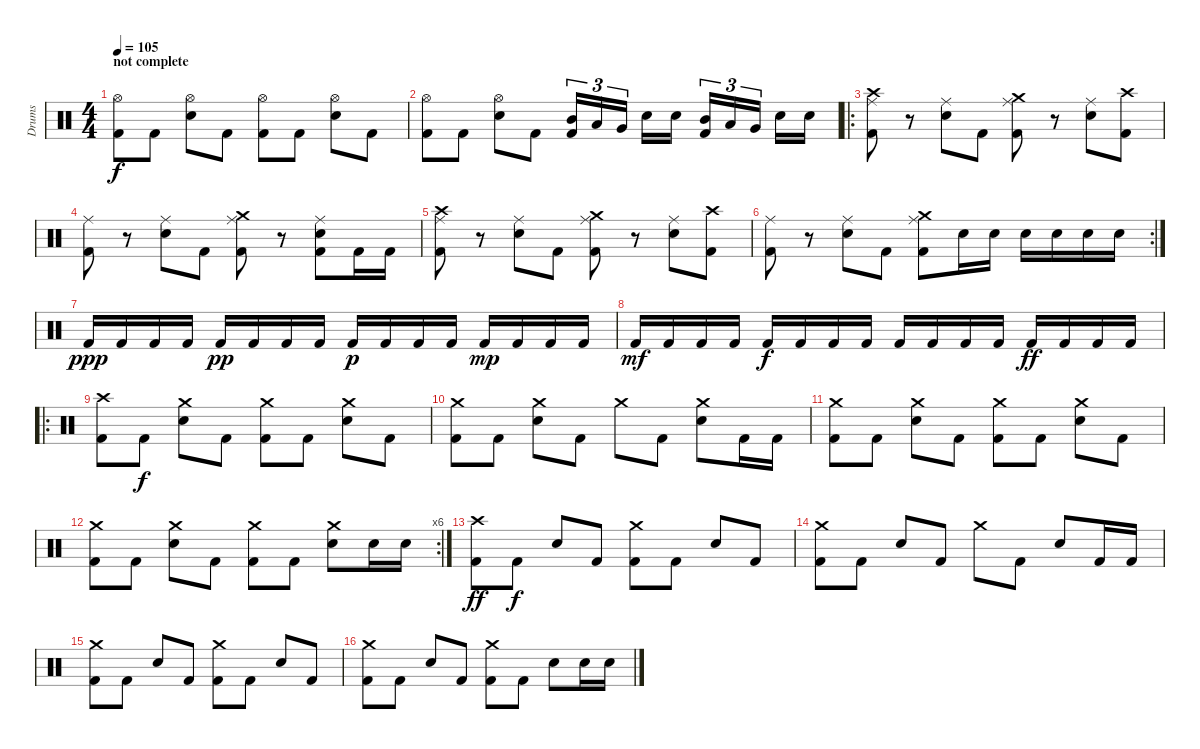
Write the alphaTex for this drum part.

\track ("Drums" "Drums") {instrument percussion}
\staff {score}
\articulation defaults
\ts (4 4)
\section ("" "not complete")
\tempo 105
\clef neutral
\ks c
("Hi-Hat (open)" "Kick (hit) 2").8{dy f} "Kick (hit) 2".8 ("Hi-Hat (open)" "Snare (hit) 2").8 "Kick (hit) 2".8 ("Hi-Hat (open)" "Kick (hit) 2").8 "Kick (hit) 2".8 ("Hi-Hat (open)" "Snare (hit) 2").8 "Kick (hit) 2".8 |
("Hi-Hat (open)" "Kick (hit) 2").8 "Kick (hit) 2".8 ("Hi-Hat (open)" "Snare (hit) 2").8 "Kick (hit) 2".8 ("Mid Tom (hit)" "Kick (hit) 2").16{tu (3 2)} "Low Tom (hit)".16{tu (3 2)} "Very Low Tom (hit)".16{tu (3 2)} "Snare (hit) 2".16 "Snare (hit) 2".16 ("Mid Tom (hit)" "Kick (hit) 2").16{tu (3 2)} "Low Tom (hit)".16{tu (3 2)} "Very Low Tom (hit)".16{tu (3 2)} "Snare (hit) 2".16 "Snare (hit) 2".16 |
\ro
("Crash high (hit)" "Ride (middle)" "Kick (hit) 2").8 r.8 ("Ride (middle)" "Snare (hit) 2").8 "Kick (hit) 2".8 ("Crash medium (hit)" "Ride (middle)" "Kick (hit) 2").8 r.8 ("Ride (middle)" "Snare (hit) 2").8 ("Crash high (hit)" "Kick (hit) 2").8 |
("Ride (middle)" "Kick (hit) 2").8 r.8 ("Ride (middle)" "Snare (hit) 2").8 "Kick (hit) 2".8 ("Crash medium (hit)" "Ride (middle)" "Kick (hit) 2").8 r.8 ("Ride (middle)" "Snare (hit) 2" "Kick (hit) 2").8 "Kick (hit) 2".16 "Kick (hit) 2".16 |
("Crash high (hit)" "Ride (middle)" "Kick (hit) 2").8 r.8 ("Ride (middle)" "Snare (hit) 2").8 "Kick (hit) 2".8 ("Crash medium (hit)" "Ride (middle)" "Kick (hit) 2").8 r.8 ("Ride (middle)" "Snare (hit) 2").8 ("Crash high (hit)" "Kick (hit) 2").8 |
\rc 2
("Ride (middle)" "Kick (hit) 2").8 r.8 ("Ride (middle)" "Snare (hit) 2").8 "Kick (hit) 2".8 ("Crash medium (hit)" "Ride (middle)" "Kick (hit) 2").8 "Snare (hit) 2".16 "Snare (hit) 2".16 "Snare (hit) 2".16 "Snare (hit) 2".16 "Snare (hit) 2".16 "Snare (hit) 2".16 |
"Kick (hit) 2".16{dy ppp} "Kick (hit) 2".16 "Kick (hit) 2".16 "Kick (hit) 2".16 "Kick (hit) 2".16{dy pp} "Kick (hit) 2".16 "Kick (hit) 2".16 "Kick (hit) 2".16 "Kick (hit) 2".16{dy p} "Kick (hit) 2".16 "Kick (hit) 2".16 "Kick (hit) 2".16 "Kick (hit) 2".16{dy mp} "Kick (hit) 2".16 "Kick (hit) 2".16 "Kick (hit) 2".16 |
"Kick (hit) 2".16{dy mf} "Kick (hit) 2".16 "Kick (hit) 2".16 "Kick (hit) 2".16 "Kick (hit) 2".16{dy f} "Kick (hit) 2".16 "Kick (hit) 2".16 "Kick (hit) 2".16 "Kick (hit) 2".16 "Kick (hit) 2".16 "Kick (hit) 2".16 "Kick (hit) 2".16 "Kick (hit) 2".16{dy ff} "Kick (hit) 2".16 "Kick (hit) 2".16 "Kick (hit) 2".16 |
\ro
("Crash high (hit)" "Kick (hit) 2").8 "Kick (hit) 2".8{dy f} ("Crash medium (hit)" "Snare (hit) 2").8 "Kick (hit) 2".8 ("Crash medium (hit)" "Kick (hit) 2").8 "Kick (hit) 2".8 ("Crash medium (hit)" "Snare (hit) 2").8 "Kick (hit) 2".8 |
("Crash medium (hit)" "Kick (hit) 2").8 "Kick (hit) 2".8 ("Crash medium (hit)" "Snare (hit) 2").8 "Kick (hit) 2".8 "Crash medium (hit)".8 "Kick (hit) 2".8 ("Crash medium (hit)" "Snare (hit) 2").8 "Kick (hit) 2".16 "Kick (hit) 2".16 |
("Crash medium (hit)" "Kick (hit) 2").8 "Kick (hit) 2".8 ("Crash medium (hit)" "Snare (hit) 2").8 "Kick (hit) 2".8 ("Crash medium (hit)" "Kick (hit) 2").8 "Kick (hit) 2".8 ("Crash medium (hit)" "Snare (hit) 2").8 "Kick (hit) 2".8 |
\rc 6
("Crash medium (hit)" "Kick (hit) 2").8 "Kick (hit) 2".8 ("Crash medium (hit)" "Snare (hit) 2").8 "Kick (hit) 2".8 ("Crash medium (hit)" "Kick (hit) 2").8 "Kick (hit) 2".8 ("Crash medium (hit)" "Snare (hit) 2").8 "Snare (hit) 2".16 "Snare (hit) 2".16 |
("Crash high (hit)" "Kick (hit) 2").8{dy ff volume 12} "Kick (hit) 2".8{dy f} "Snare (hit) 2".8 "Kick (hit) 2".8 ("Crash medium (hit)" "Kick (hit) 2").8 "Kick (hit) 2".8 "Snare (hit) 2".8 "Kick (hit) 2".8 |
("Crash medium (hit)" "Kick (hit) 2").8{volume 11} "Kick (hit) 2".8 "Snare (hit) 2".8 "Kick (hit) 2".8 "Crash medium (hit)".8 "Kick (hit) 2".8 "Snare (hit) 2".8 "Kick (hit) 2".16 "Kick (hit) 2".16 |
("Crash medium (hit)" "Kick (hit) 2").8{volume 10} "Kick (hit) 2".8 "Snare (hit) 2".8 "Kick (hit) 2".8 ("Crash medium (hit)" "Kick (hit) 2").8 "Kick (hit) 2".8 "Snare (hit) 2".8 "Kick (hit) 2".8 |
("Crash medium (hit)" "Kick (hit) 2").8{volume 9} "Kick (hit) 2".8 "Snare (hit) 2".8 "Kick (hit) 2".8 ("Crash medium (hit)" "Kick (hit) 2").8 "Kick (hit) 2".8 "Snare (hit) 2".8 "Snare (hit) 2".16 "Snare (hit) 2".16
